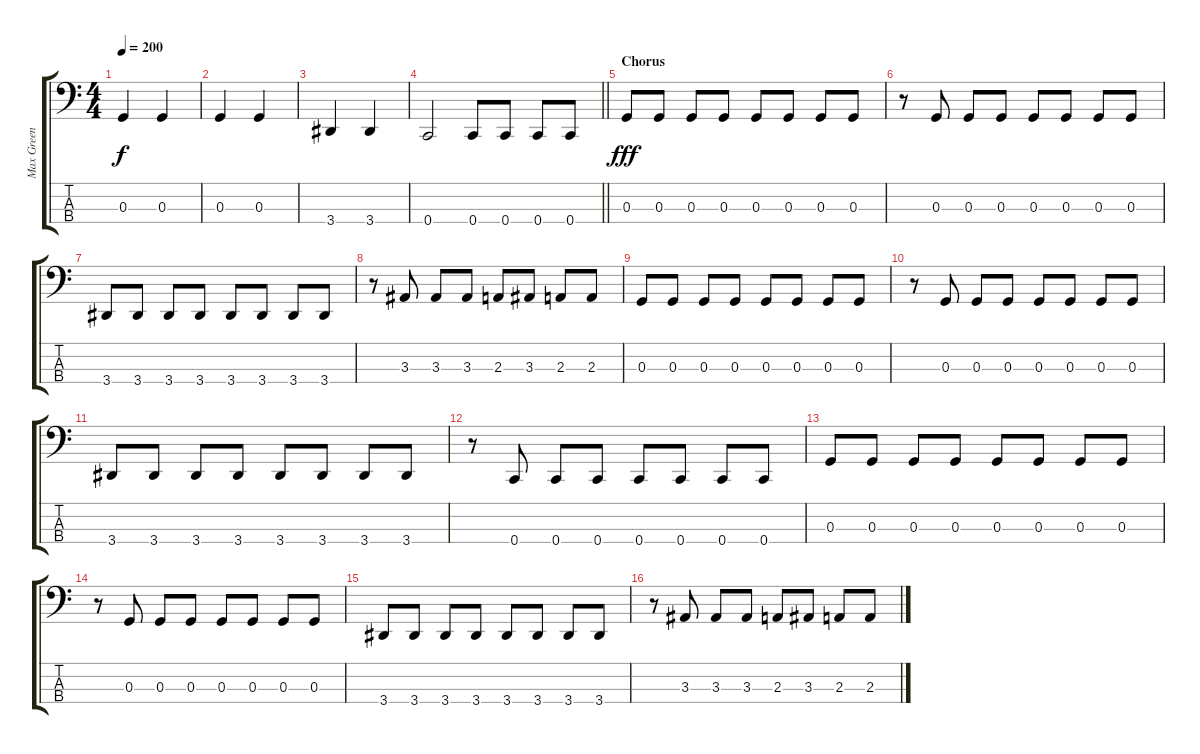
\track ("Max Green" "Max Green") {instrument electricbassfinger}
\staff {score tabs}
\tuning (F2 C2 G1 C1) {hide}
\ts (4 4)
\tempo 200
\clef f4
\ks c
0.3.4{dy f} 0.3.4 |
0.3.4 0.3.4 |
3.4.4 3.4.4 |
\barLineRight lightlight
0.4.2 0.4.8 0.4.8 0.4.8 0.4.8 |
\section ("" "Chorus")
0.3.8{dy fff} 0.3.8 0.3.8 0.3.8 0.3.8 0.3.8 0.3.8 0.3.8 |
r.8 0.3.8 0.3.8 0.3.8 0.3.8 0.3.8 0.3.8 0.3.8 |
3.4.8 3.4.8 3.4.8 3.4.8 3.4.8 3.4.8 3.4.8 3.4.8 |
r.8 3.3.8 3.3.8 3.3.8 2.3.8 3.3.8 2.3.8 2.3.8 |
0.3.8 0.3.8 0.3.8 0.3.8 0.3.8 0.3.8 0.3.8 0.3.8 |
r.8 0.3.8 0.3.8 0.3.8 0.3.8 0.3.8 0.3.8 0.3.8 |
3.4.8 3.4.8 3.4.8 3.4.8 3.4.8 3.4.8 3.4.8 3.4.8 |
r.8 0.4.8 0.4.8 0.4.8 0.4.8 0.4.8 0.4.8 0.4.8 |
0.3.8 0.3.8 0.3.8 0.3.8 0.3.8 0.3.8 0.3.8 0.3.8 |
r.8 0.3.8 0.3.8 0.3.8 0.3.8 0.3.8 0.3.8 0.3.8 |
3.4.8 3.4.8 3.4.8 3.4.8 3.4.8 3.4.8 3.4.8 3.4.8 |
r.8 3.3.8 3.3.8 3.3.8 2.3.8 3.3.8 2.3.8 2.3.8
